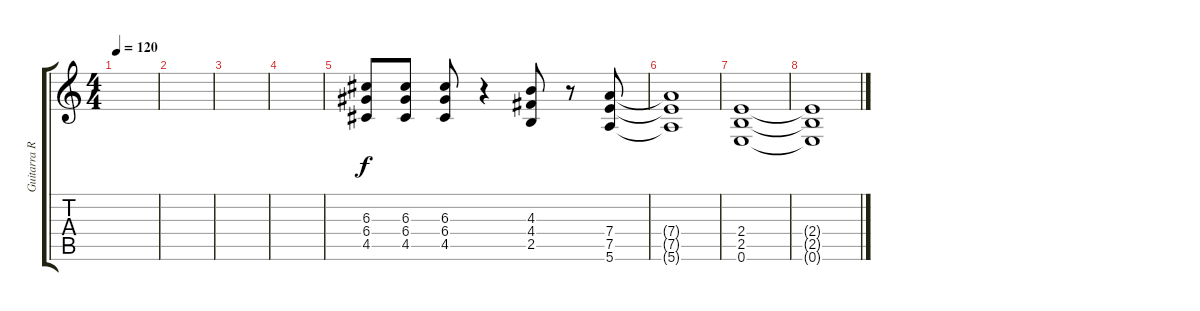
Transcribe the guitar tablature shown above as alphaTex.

\track ("Guitarra Ritmica" "Guitarra R") {instrument distortionguitar}
\staff {score tabs}
\tuning (E4 B3 G3 D3 A2 E2) {hide}
\ts (4 4)
\tempo 120
\clef g2
\ks c
|
|
|
|
(6.3 6.4 4.5).8 (6.3 6.4 4.5).8 (6.3 6.4 4.5).8 r.4 (4.3 4.4 2.5).8 r.8 (7.4 7.5 5.6).8 |
(7.4{t} 7.5{t} 5.6{t}).1 |
(2.4 2.5 0.6).1 |
(2.4{t} 2.5{t} 0.6{t}).1
